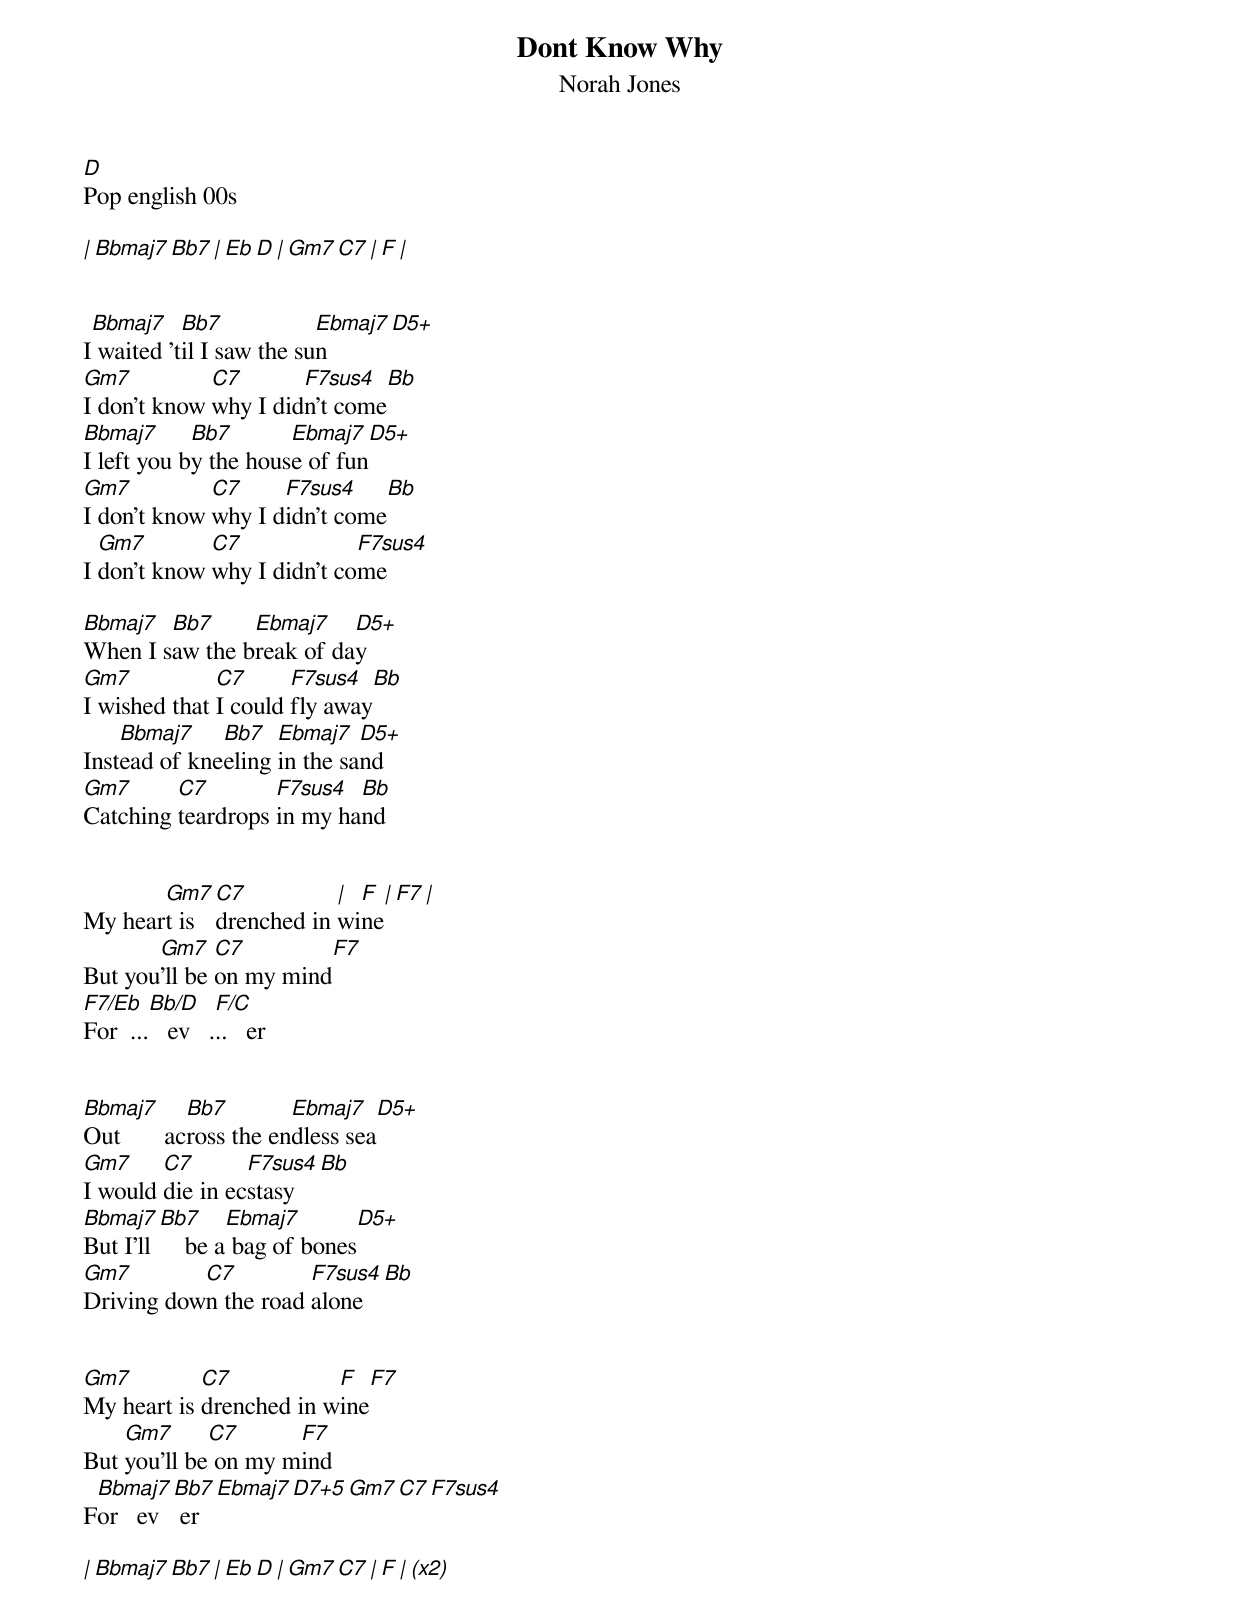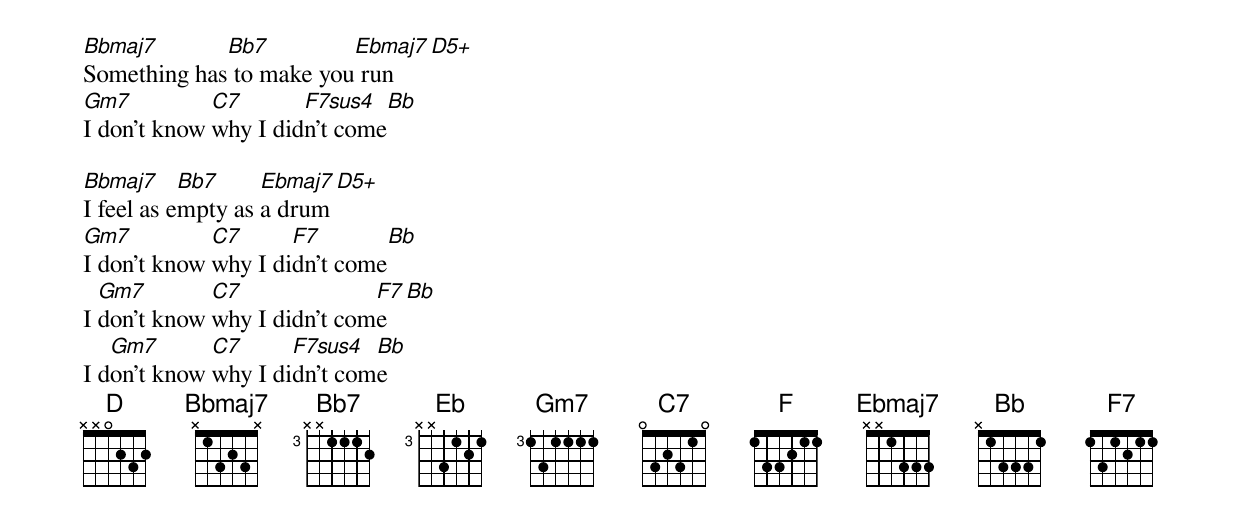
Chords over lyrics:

Dont Know Why
Norah Jones
D
Pop english 00s

| Bbmaj7  Bb7  | Eb   D  | Gm7   C7  | F        |


 Bbmaj7    Bb7            Ebmaj7    D5+
I waited 'til I saw the sun
Gm7          C7       F7sus4  Bb
I don't know why I didn't come
Bbmaj7      Bb7       Ebmaj7   D5+
I left you by the house of fun
Gm7          C7     F7sus4    Bb
I don't know why I didn't come
  Gm7        C7             F7sus4
I don't know why I didn't come

Bbmaj7  Bb7     Ebmaj7    D5+
When I saw the break of day
Gm7           C7      F7sus4   Bb
I wished that I could fly away
    Bbmaj7    Bb7   Ebmaj7   D5+
Instead of kneeling in the sand
Gm7      C7        F7sus4  Bb
Catching teardrops in my hand


       Gm7  C7          | F    |  F7   |
My heart is drenched in wine
       Gm7    C7          F7
But you'll be on my mind
F7/Eb   Bb/D     F/C
For  ...   ev   ...   er


Bbmaj7      Bb7        Ebmaj7      D5+
Out       across the endless sea
Gm7     C7       F7sus4     Bb
I would die in ecstasy
Bbmaj7   Bb7     Ebmaj7        D5+
But I'll     be a bag of bones
Gm7        C7         F7sus4 Bb
Driving down the road alone


Gm7         C7           F     F7
My heart is drenched in wine
    Gm7      C7      F7
But you'll be on my mind
 Bbmaj7  Bb7  Ebmaj7  D7+5  Gm7  C7  F7sus4
For   ev  er

| Bbmaj7  Bb7  | Eb   D  | Gm7   C7  | F        | (x2)


Bbmaj7       Bb7         Ebmaj7     D5+
Something has to make you run
Gm7          C7       F7sus4   Bb
I don't know why I didn't come

Bbmaj7     Bb7     Ebmaj7    D5+
I feel as empty as a drum
Gm7          C7      F7        Bb
I don't know why I didn't come
  Gm7        C7              F7  Bb
I don't know why I didn't come
   Gm7       C7      F7sus4  Bb
I don't know why I didn't come
